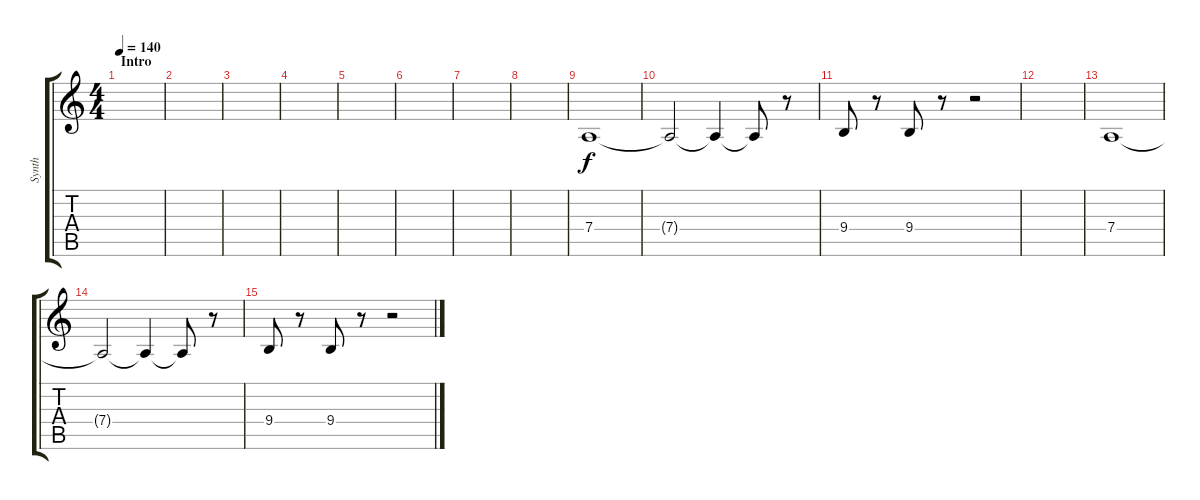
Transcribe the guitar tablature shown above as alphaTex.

\track ("Synth" "Synth") {instrument stringensemble1}
\staff {score tabs}
\tuning (E4 B3 G3 D3 A2 E2) {hide}
\ts (4 4)
\section ("" "Intro")
\tempo 140
\clef g2
\ks c
|
|
|
|
|
|
|
|
7.4.1 |
7.4{t}.2 7.4{t}.4 7.4{t}.8 r.8 |
9.4.8 r.8 9.4.8 r.8 r.2 |
|
7.4.1 |
7.4{t}.2 7.4{t}.4 7.4{t}.8 r.8 |
9.4.8 r.8 9.4.8 r.8 r.2
